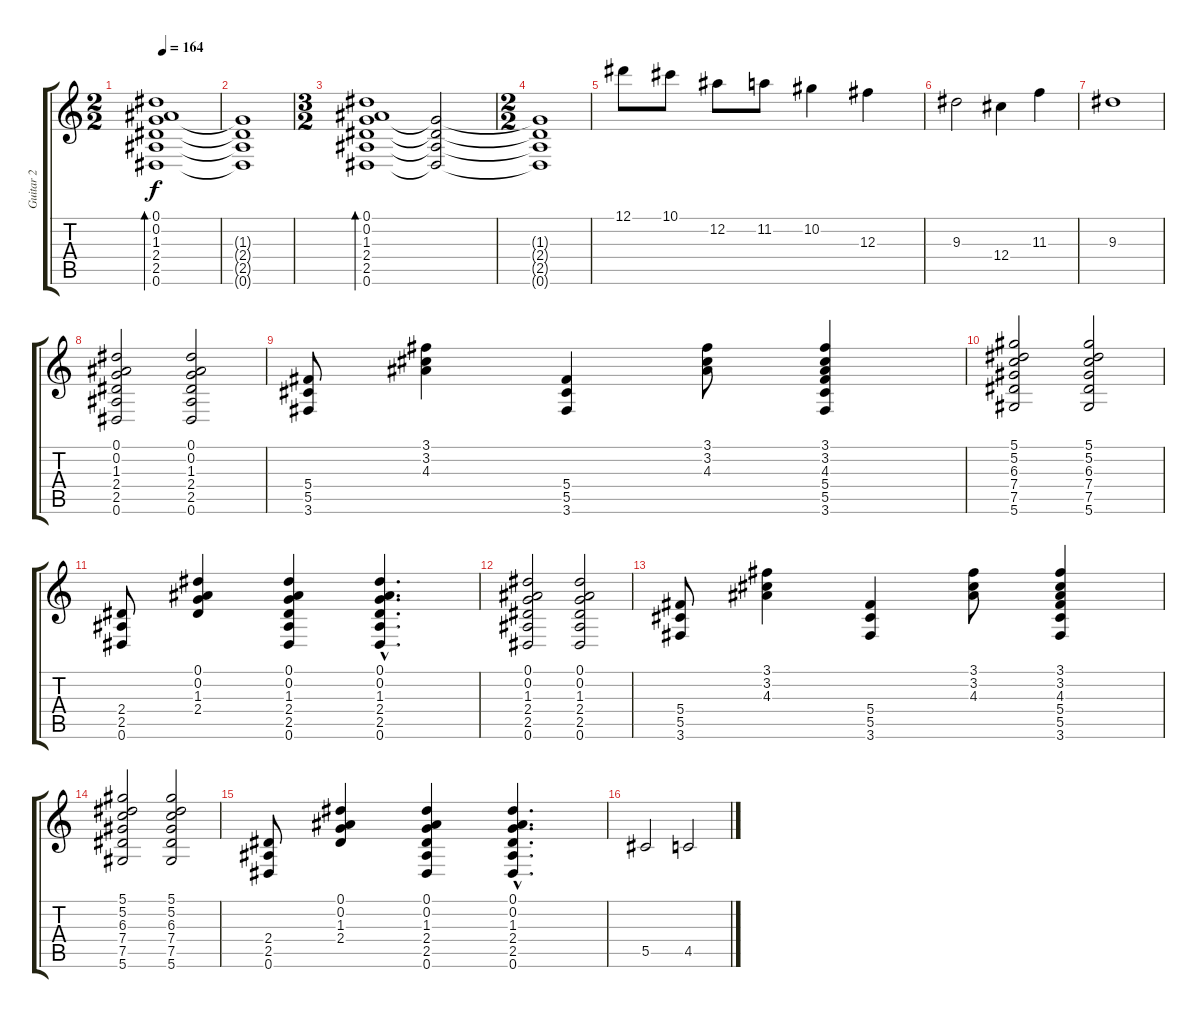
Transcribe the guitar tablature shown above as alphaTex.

\track ("Guitar 2" "Guitar 2") {instrument electricguitarclean}
\staff {score tabs}
\tuning (Eb4 Bb3 Gb3 Db3 Ab2 Eb2) {hide}
\ts (2 2)
\tempo 164
\clef g2
\ks c
(0.1 0.2 1.3 2.4 2.5 0.6).1{bd 120 dy f instrument electricguitarclean} |
(1.3{t} 2.4{t} 2.5{t} 0.6{t}).1 |
\ts (3 2)
(0.1 0.2 1.3 2.4 2.5 0.6).1{bd 240} (1.3{t} 2.4{t} 2.5{t} 0.6{t}).2 |
\ts (2 2)
(1.3{t} 2.4{t} 2.5{t} 0.6{t}).1 |
12.1.8 10.1.8 12.2.8 11.2.8 10.2.4 12.3.4 |
9.3.2 12.4.4 11.3.4 |
9.3.1 |
(0.1 0.2 1.3 2.4 2.5 0.6).2 (0.1 0.2 1.3 2.4 2.5 0.6).2 |
(5.4 5.5 3.6).8 (3.1 3.2 4.3).4 (5.4 5.5 3.6).4 (3.1 3.2 4.3).8 (3.1 3.2 4.3 5.4 5.5 3.6).4 |
(5.1 5.2 6.3 7.4 7.5 5.6).2 (5.1 5.2 6.3 7.4 7.5 5.6).2 |
(2.4 2.5 0.6).8 (0.1 0.2 1.3 2.4).4 (0.1 0.2 1.3 2.4 2.5 0.6).4 (0.1{hac} 0.2{hac} 1.3{hac} 2.4{hac} 2.5{hac} 0.6{hac}).4{d} |
(0.1 0.2 1.3 2.4 2.5 0.6).2 (0.1 0.2 1.3 2.4 2.5 0.6).2 |
(5.4 5.5 3.6).8 (3.1 3.2 4.3).4 (5.4 5.5 3.6).4 (3.1 3.2 4.3).8 (3.1 3.2 4.3 5.4 5.5 3.6).4 |
(5.1 5.2 6.3 7.4 7.5 5.6).2 (5.1 5.2 6.3 7.4 7.5 5.6).2 |
(2.4 2.5 0.6).8 (0.1 0.2 1.3 2.4).4 (0.1 0.2 1.3 2.4 2.5 0.6).4 (0.1{hac} 0.2{hac} 1.3{hac} 2.4{hac} 2.5{hac} 0.6{hac}).4{d} |
5.5.2 4.5.2
